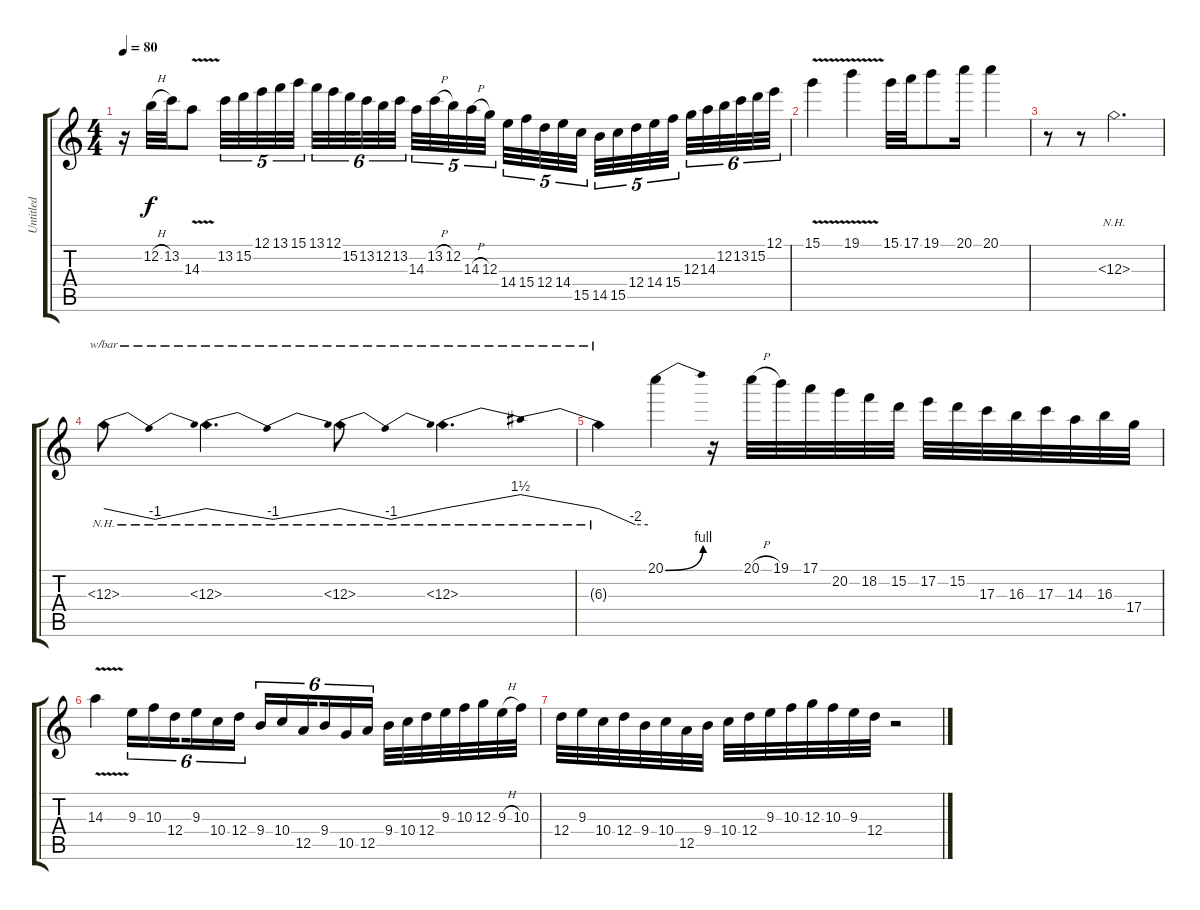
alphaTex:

\track ("Untitled" "Untitled") {instrument distortionguitar}
\staff {score tabs}
\tuning (E4 B3 G3 D3 A2 E2) {hide}
\ts (4 4)
\tempo 80
\clef g2
\ks c
r.16{dy f} 12.2{h}.32 13.2.32 14.3{v}.8 13.2.32{tu (5 4)} 15.2.32{tu (5 4)} 12.1.32{tu (5 4)} 13.1.32{tu (5 4)} 15.1.32{tu (5 4) beam splitsecondary} 13.1.32{tu (6 4)} 12.1.32{tu (6 4)} 15.2.32{tu (6 4) beam splitsecondary} 13.2.32{tu (6 4)} 12.2.32{tu (6 4)} 13.2.32{tu (6 4)} 14.3.32{tu (5 4)} 13.2{h}.32{tu (5 4)} 12.2.32{tu (5 4)} 14.3{h}.32{tu (5 4)} 12.3.32{tu (5 4) beam splitsecondary} 14.4.32{tu (5 4)} 15.4.32{tu (5 4)} 12.4.32{tu (5 4)} 14.4.32{tu (5 4)} 15.5.32{tu (5 4)} 14.5.32{tu (5 4)} 15.5.32{tu (5 4)} 12.4.32{tu (5 4)} 14.4.32{tu (5 4)} 15.4.32{tu (5 4) beam splitsecondary} 12.3.32{tu (6 4)} 14.3.32{tu (6 4)} 12.2.32{tu (6 4) beam splitsecondary} 13.2.32{tu (6 4)} 15.2.32{tu (6 4)} 12.1.32{tu (6 4)} |
15.1{v}.4 19.1{v}.4 15.1.32 17.1.32 19.1.8 20.1.16 20.1.4 |
r.8 r.8 6.3{nh}.2{d} |
6.3{nh}.8{tbe (dip default 0 0 30 -4 60 0)} 6.3{nh}.4{d tbe (dip default 0 0 30 -4 60 0)} 6.3{nh}.8{tbe (dip default 0 0 30 -4 60 0)} 6.3{nh}.4{d tbe (dip default 0 0 30 6 60 0)} |
6.3{nh t}.4{tbe (custom default 0 0 45 -8 60 -8)} 20.1{be (bend 0 0 60 4)}.4 r.16 20.1{h}.32 19.1.32 17.1.32 20.2.32 18.2.32 15.2.32 17.2.32 15.2.32 17.3.32 16.3.32 17.3.32 14.3.32 16.3.32 17.4.32 |
14.3{v}.4 9.3.16{tu (6 4)} 10.3.16{tu (6 4)} 12.4.16{tu (6 4) beam splitsecondary} 9.3.16{tu (6 4)} 10.4.16{tu (6 4)} 12.4.16{tu (6 4)} 9.4.16{tu (6 4)} 10.4.16{tu (6 4)} 12.5.16{tu (6 4) beam splitsecondary} 9.4.16{tu (6 4)} 10.5.16{tu (6 4)} 12.5.16{tu (6 4)} 9.4.32 10.4.32 12.4.32 9.3.32 10.3.32 12.3.32 9.3{h}.32 10.3.32 |
12.4.32 9.3.32 10.4.32 12.4.32 9.4.32 10.4.32 12.5.32 9.4.32 10.4.32 12.4.32 9.3.32 10.3.32 12.3.32 10.3.32 9.3.32 12.4.32 r.2
